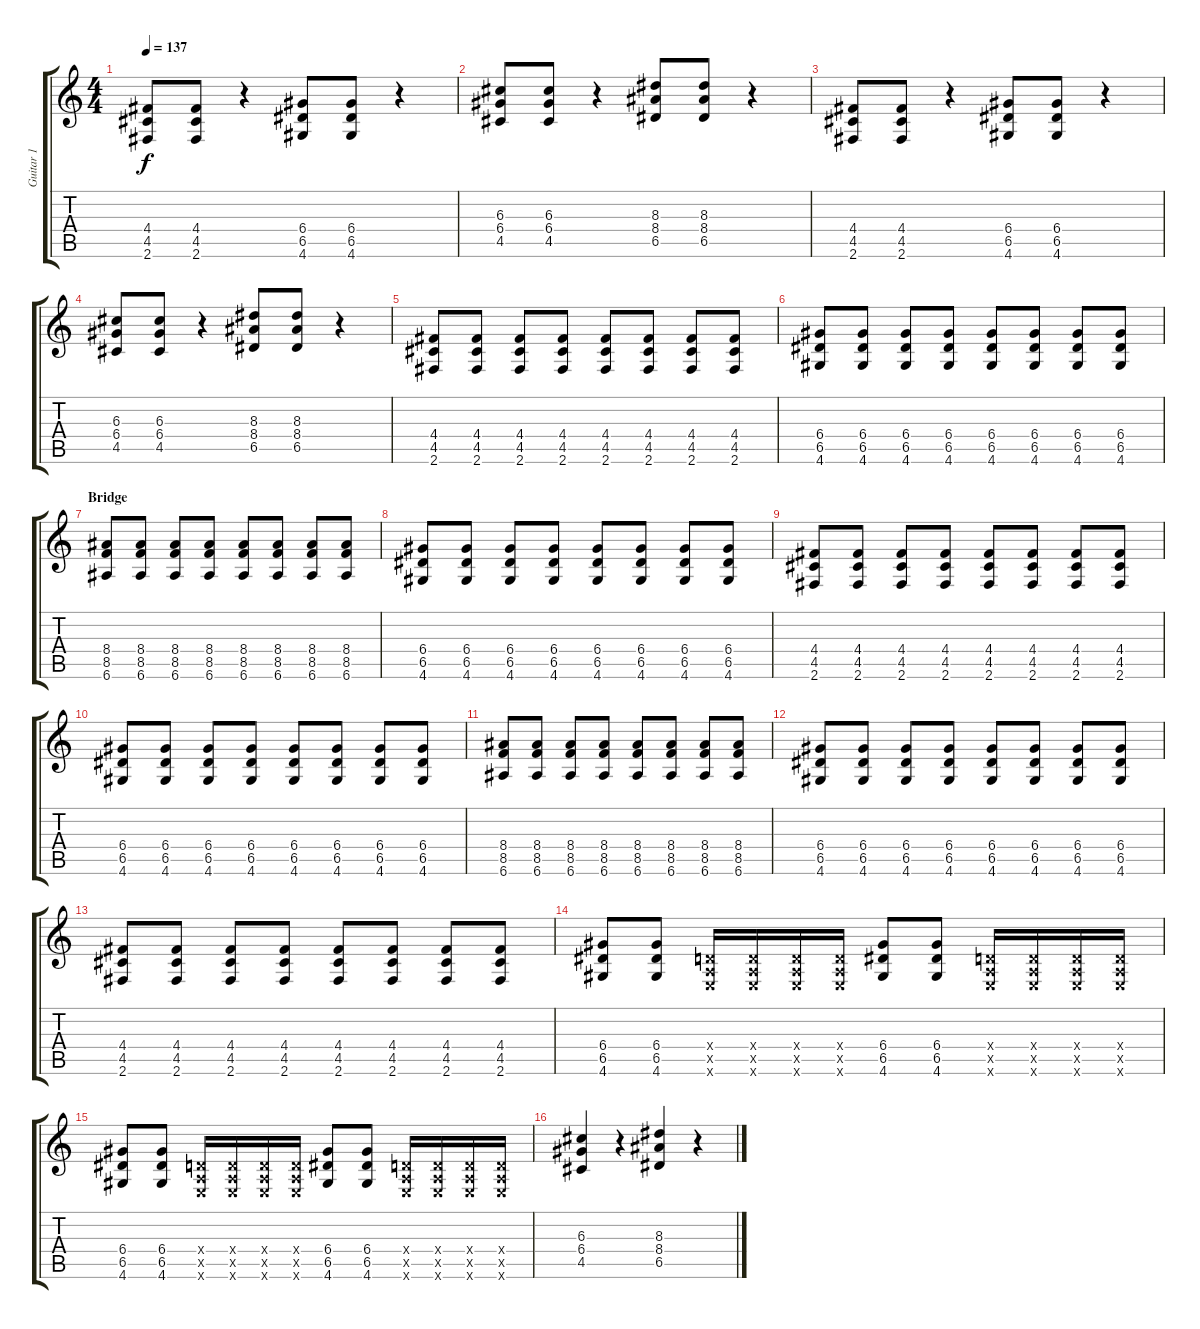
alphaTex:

\track ("Guitar 1" "Guitar 1") {instrument distortionguitar}
\staff {score tabs}
\tuning (E4 B3 G3 D3 A2 E2) {hide}
\ts (4 4)
\tempo 137
\clef g2
\ks c
(4.4 4.5 2.6).8{dy f} (4.4 4.5 2.6).8 r.4 (6.4 6.5 4.6).8 (6.4 6.5 4.6).8 r.4 |
(6.3 6.4 4.5).8 (6.3 6.4 4.5).8 r.4 (8.3 8.4 6.5).8 (8.3 8.4 6.5).8 r.4 |
(4.4 4.5 2.6).8 (4.4 4.5 2.6).8 r.4 (6.4 6.5 4.6).8 (6.4 6.5 4.6).8 r.4 |
(6.3 6.4 4.5).8 (6.3 6.4 4.5).8 r.4 (8.3 8.4 6.5).8 (8.3 8.4 6.5).8 r.4 |
(4.4 4.5 2.6).8 (4.4 4.5 2.6).8 (4.4 4.5 2.6).8 (4.4 4.5 2.6).8 (4.4 4.5 2.6).8 (4.4 4.5 2.6).8 (4.4 4.5 2.6).8 (4.4 4.5 2.6).8 |
(6.4 6.5 4.6).8 (6.4 6.5 4.6).8 (6.4 6.5 4.6).8 (6.4 6.5 4.6).8 (6.4 6.5 4.6).8 (6.4 6.5 4.6).8 (6.4 6.5 4.6).8 (6.4 6.5 4.6).8 |
\section ("" "Bridge")
(8.4 8.5 6.6).8 (8.4 8.5 6.6).8 (8.4 8.5 6.6).8 (8.4 8.5 6.6).8 (8.4 8.5 6.6).8 (8.4 8.5 6.6).8 (8.4 8.5 6.6).8 (8.4 8.5 6.6).8 |
(6.4 6.5 4.6).8 (6.4 6.5 4.6).8 (6.4 6.5 4.6).8 (6.4 6.5 4.6).8 (6.4 6.5 4.6).8 (6.4 6.5 4.6).8 (6.4 6.5 4.6).8 (6.4 6.5 4.6).8 |
(4.4 4.5 2.6).8 (4.4 4.5 2.6).8 (4.4 4.5 2.6).8 (4.4 4.5 2.6).8 (4.4 4.5 2.6).8 (4.4 4.5 2.6).8 (4.4 4.5 2.6).8 (4.4 4.5 2.6).8 |
(6.4 6.5 4.6).8 (6.4 6.5 4.6).8 (6.4 6.5 4.6).8 (6.4 6.5 4.6).8 (6.4 6.5 4.6).8 (6.4 6.5 4.6).8 (6.4 6.5 4.6).8 (6.4 6.5 4.6).8 |
(8.4 8.5 6.6).8 (8.4 8.5 6.6).8 (8.4 8.5 6.6).8 (8.4 8.5 6.6).8 (8.4 8.5 6.6).8 (8.4 8.5 6.6).8 (8.4 8.5 6.6).8 (8.4 8.5 6.6).8 |
(6.4 6.5 4.6).8 (6.4 6.5 4.6).8 (6.4 6.5 4.6).8 (6.4 6.5 4.6).8 (6.4 6.5 4.6).8 (6.4 6.5 4.6).8 (6.4 6.5 4.6).8 (6.4 6.5 4.6).8 |
(4.4 4.5 2.6).8 (4.4 4.5 2.6).8 (4.4 4.5 2.6).8 (4.4 4.5 2.6).8 (4.4 4.5 2.6).8 (4.4 4.5 2.6).8 (4.4 4.5 2.6).8 (4.4 4.5 2.6).8 |
(6.4 6.5 4.6).8 (6.4 6.5 4.6).8 (0.4{x} 0.5{x} 0.6{x}).16 (0.4{x} 0.5{x} 0.6{x}).16 (0.4{x} 0.5{x} 0.6{x}).16 (0.4{x} 0.5{x} 0.6{x}).16 (6.4 6.5 4.6).8 (6.4 6.5 4.6).8 (0.4{x} 0.5{x} 0.6{x}).16 (0.4{x} 0.5{x} 0.6{x}).16 (0.4{x} 0.5{x} 0.6{x}).16 (0.4{x} 0.5{x} 0.6{x}).16 |
(6.4 6.5 4.6).8 (6.4 6.5 4.6).8 (0.4{x} 0.5{x} 0.6{x}).16 (0.4{x} 0.5{x} 0.6{x}).16 (0.4{x} 0.5{x} 0.6{x}).16 (0.4{x} 0.5{x} 0.6{x}).16 (6.4 6.5 4.6).8 (6.4 6.5 4.6).8 (0.4{x} 0.5{x} 0.6{x}).16 (0.4{x} 0.5{x} 0.6{x}).16 (0.4{x} 0.5{x} 0.6{x}).16 (0.4{x} 0.5{x} 0.6{x}).16 |
(6.3 6.4 4.5).4 r.4 (8.3 8.4 6.5).4 r.4
